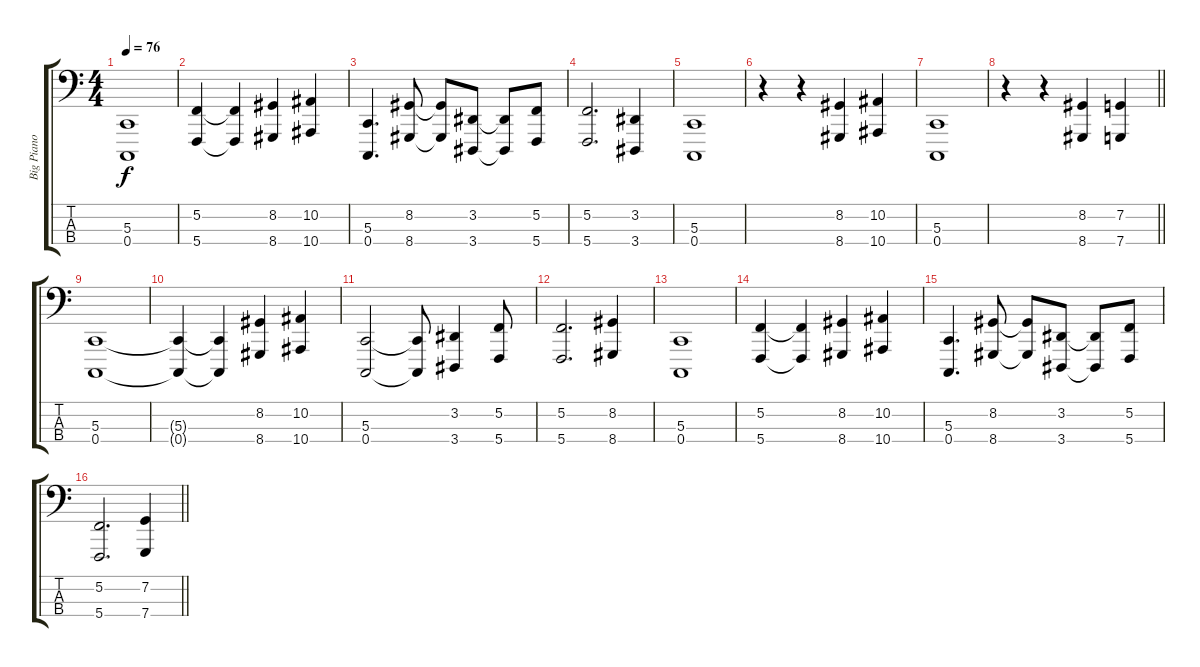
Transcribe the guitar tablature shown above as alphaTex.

\track ("Big Piano" "Big Piano") {instrument electricgrandpiano}
\staff {score tabs}
\tuning (F2 C2 G1 C1) {hide}
\ts (4 4)
\tempo 76
\clef f4
\ks c
(5.3 0.4).1{dy f} |
(5.2 5.4).4 (5.2{t} 5.4{t}).4 (8.2 8.4).4 (10.2 10.4).4 |
(5.3 0.4).4{d} (8.2 8.4).8 (8.2{t} 8.4{t}).8 (3.2 3.4).8 (3.2{t} 3.4{t}).8 (5.2 5.4).8 |
(5.2 5.4).2{d} (3.2 3.4).4 |
(5.3 0.4).1 |
r.4 r.4 (8.2 8.4).4 (10.2 10.4).4 |
(5.3 0.4).1 |
\barLineRight lightlight
r.4 r.4 (8.2 8.4).4 (7.2 7.4).4 |
(5.3 0.4).1 |
(5.3{t} 0.4{t}).4 (5.3{t} 0.4{t}).4 (8.2 8.4).4 (10.2 10.4).4 |
(5.3 0.4).2 (5.3{t} 0.4{t}).8 (3.2 3.4).4 (5.2 5.4).8 |
(5.2 5.4).2{d} (8.2 8.4).4 |
(5.3 0.4).1 |
(5.2 5.4).4 (5.2{t} 5.4{t}).4 (8.2 8.4).4 (10.2 10.4).4 |
(5.3 0.4).4{d} (8.2 8.4).8 (8.2{t} 8.4{t}).8 (3.2 3.4).8 (3.2{t} 3.4{t}).8 (5.2 5.4).8 |
\barLineRight lightlight
(5.2 5.4).2{d} (7.2 7.4).4
